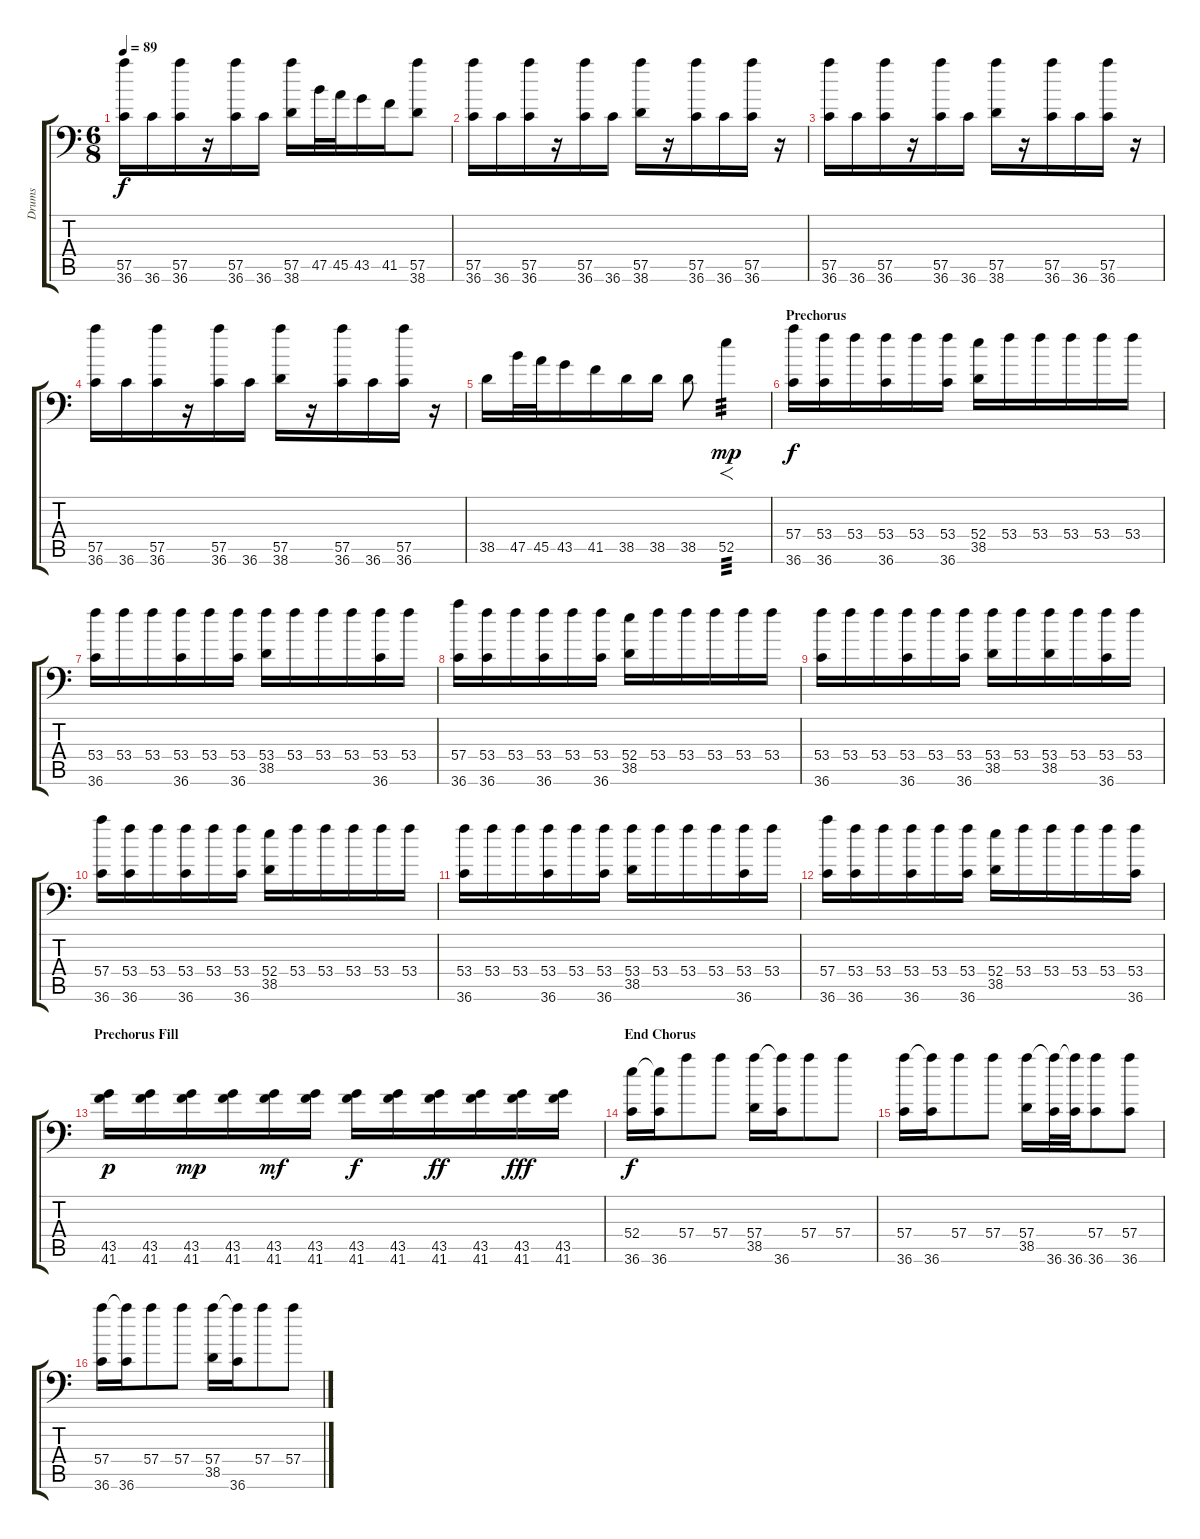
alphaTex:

\track ("Drums" "Drums") {instrument acousticgrandpiano}
\staff {score tabs}
\tuning (C-1 C-1 C-1 C-1 C-1 C-1) {hide}
\ts (6 8)
\tempo 89
\clef f4
\ks c
(57.5 36.6).16{dy f} 36.6.16 (57.5 36.6).16 r.16 (57.5 36.6).16 36.6.16 (57.5 38.6).16 47.5.32 45.5.32 43.5.16 41.5.16 (57.5 38.6).8 |
(57.5 36.6).16 36.6.16 (57.5 36.6).16 r.16 (57.5 36.6).16 36.6.16 (57.5 38.6).16 r.16 (57.5 36.6).16 36.6.16 (57.5 36.6).16 r.16 |
(57.5 36.6).16 36.6.16 (57.5 36.6).16 r.16 (57.5 36.6).16 36.6.16 (57.5 38.6).16 r.16 (57.5 36.6).16 36.6.16 (57.5 36.6).16 r.16 |
(57.5 36.6).16 36.6.16 (57.5 36.6).16 r.16 (57.5 36.6).16 36.6.16 (57.5 38.6).16 r.16 (57.5 36.6).16 36.6.16 (57.5 36.6).16 r.16 |
38.5.16 47.5.32 45.5.32 43.5.16 41.5.16 38.5.16 38.5.16 38.5.8 52.5.4{f tp 3 dy mp} |
\section ("" "Prechorus")
(57.4 36.6).16{dy f} (53.4 36.6).16 53.4.16 (53.4 36.6).16 53.4.16 (53.4 36.6).16 (52.4 38.5).16 53.4.16 53.4.16 53.4.16 53.4.16 53.4.16 |
(53.4 36.6).16 53.4.16 53.4.16 (53.4 36.6).16 53.4.16 (53.4 36.6).16 (53.4 38.5).16 53.4.16 53.4.16 53.4.16 (53.4 36.6).16 53.4.16 |
(57.4 36.6).16 (53.4 36.6).16 53.4.16 (53.4 36.6).16 53.4.16 (53.4 36.6).16 (52.4 38.5).16 53.4.16 53.4.16 53.4.16 53.4.16 53.4.16 |
(53.4 36.6).16 53.4.16 53.4.16 (53.4 36.6).16 53.4.16 (53.4 36.6).16 (53.4 38.5).16 53.4.16 (53.4 38.5).16 53.4.16 (53.4 36.6).16 53.4.16 |
(57.4 36.6).16 (53.4 36.6).16 53.4.16 (53.4 36.6).16 53.4.16 (53.4 36.6).16 (52.4 38.5).16 53.4.16 53.4.16 53.4.16 53.4.16 53.4.16 |
(53.4 36.6).16 53.4.16 53.4.16 (53.4 36.6).16 53.4.16 (53.4 36.6).16 (53.4 38.5).16 53.4.16 53.4.16 53.4.16 (53.4 36.6).16 53.4.16 |
(57.4 36.6).16 (53.4 36.6).16 53.4.16 (53.4 36.6).16 53.4.16 (53.4 36.6).16 (52.4 38.5).16 53.4.16 53.4.16 53.4.16 53.4.16 (53.4 36.6).16 |
\section ("" "Prechorus Fill")
(43.5 41.6).16{dy p} (43.5 41.6).16 (43.5 41.6).16{dy mp} (43.5 41.6).16 (43.5 41.6).16{dy mf} (43.5 41.6).16 (43.5 41.6).16{dy f} (43.5 41.6).16 (43.5 41.6).16{dy ff} (43.5 41.6).16 (43.5 41.6).16{dy fff} (43.5 41.6).16 |
\section ("" "End Chorus")
(52.4 36.6).16{dy f} (52.4{t} 36.6).16 57.4.8 57.4.8 (57.4 38.5).16 (57.4{t} 36.6).16 57.4.8 57.4.8 |
(57.4 36.6).16 (57.4{t} 36.6).16 57.4.8 57.4.8 (57.4 38.5).16 (57.4{t} 36.6).32 (57.4{t} 36.6).32 (57.4 36.6).8 (57.4 36.6).8 |
(57.4 36.6).16 (57.4{t} 36.6).16 57.4.8 57.4.8 (57.4 38.5).16 (57.4{t} 36.6).16 57.4.8 57.4.8
